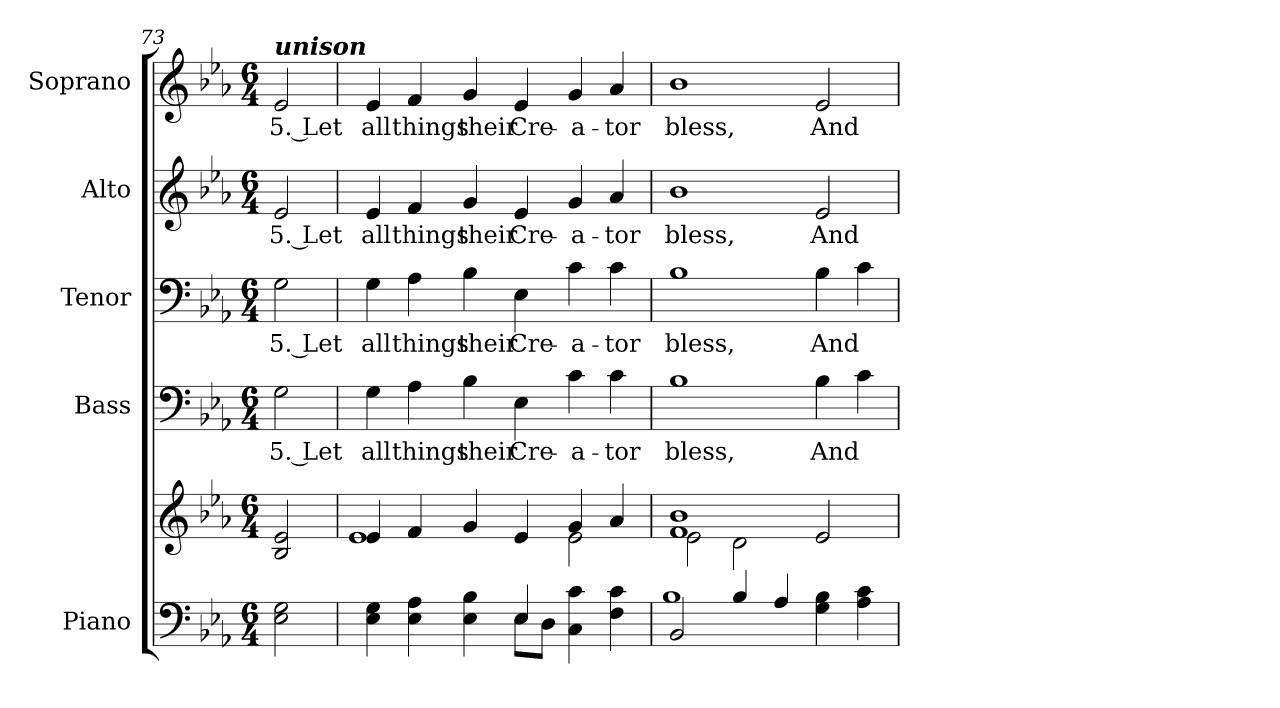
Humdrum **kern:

**kern	**kern	**kern	**text	**kern	**text	**kern	**text	**kern	**text
*part5	*part5	*part4	*part4	*part3	*part3	*part2	*part2	*part1	*part1
*staff6	*staff5	*staff4	*staff4	*staff3	*staff3	*staff2	*staff2	*staff1	*staff1
*I"Piano	*	*I"Bass	*	*I"Tenor	*	*I"Alto	*	*I"Soprano	*
*I'Pno.	*	*I'B.	*	*I'T.	*	*I'A.	*	*I'S.	*
*clefF4	*clefG2	*clefF4	*	*clefF4	*	*clefG2	*	*clefG2	*
*k[b-e-a-]	*k[b-e-a-]	*k[b-e-a-]	*	*k[b-e-a-]	*	*k[b-e-a-]	*	*k[b-e-a-]	*
*E-:	*E-:	*E-:	*	*E-:	*	*E-:	*	*E-:	*
*M6/4	*M6/4	*M6/4	*	*M6/4	*	*M6/4	*	*M6/4	*
=73	=73	=73	=73	=73	=73	=73	=73	=73	=73
!	!	!	!LO:LY:b:color=#000000	!	!	!	!	!	!
!	!	!	!	!	!LO:LY:b:color=#000000	!	!	!	!
!	!	!	!	!	!	!	!LO:LY:b:color=#000000	!	!
!	!	!	!	!	!	!	!	!LO:TX:a:Bi:t=unison	!
!	!	!	!	!	!	!	!	!	!LO:LY:b:color=#000000
2E-i\ 2Gi	2B-i/ 2e-i	2Gi\	5. Let	2Gi\	5. Let	2e-i/	5. Let	2e-i/	5. Let
=74	=74	=74	=74	=74	=74	=74	=74	=74	=74
*^	*^	*	*	*	*	*	*	*	*
!	!	!	!	!	!LO:LY:b:color=#000000	!	!	!	!	!	!
!	!	!	!	!	!	!	!LO:LY:b:color=#000000	!	!	!	!
!	!	!	!	!	!	!	!	!	!LO:LY:b:color=#000000	!	!
!	!	!	!	!	!	!	!	!	!	!	!LO:LY:b:color=#000000
4E-i\ 4Gi	2.ryy	4e-i/	1e-i	4Gi\	all	4Gi\	all	4e-i/	all	4e-i/	all
!	!	!	!	!	!LO:LY:b:color=#000000	!	!	!	!	!	!
!	!	!	!	!	!	!	!LO:LY:b:color=#000000	!	!	!	!
!	!	!	!	!	!	!	!	!	!LO:LY:b:color=#000000	!	!
!	!	!	!	!	!	!	!	!	!	!	!LO:LY:b:color=#000000
4E-i\ 4A-i	.	4fi/	.	4A-i\	things	4A-i\	things	4fi/	things	4fi/	things
!	!	!	!	!	!LO:LY:b:color=#000000	!	!	!	!	!	!
!	!	!	!	!	!	!	!LO:LY:b:color=#000000	!	!	!	!
!	!	!	!	!	!	!	!	!	!LO:LY:b:color=#000000	!	!
!	!	!	!	!	!	!	!	!	!	!	!LO:LY:b:color=#000000
4E-i\ 4B-i	.	4gi/	.	4B-i\	their	4B-i\	their	4gi/	their	4gi/	their
!	!	!	!	!	!LO:LY:b:color=#000000	!	!	!	!	!	!
!	!	!	!	!	!	!	!LO:LY:b:color=#000000	!	!	!	!
!	!	!	!	!	!	!	!	!	!LO:LY:b:color=#000000	!	!
!	!	!	!	!	!	!	!	!	!	!	!LO:LY:b:color=#000000
4E-i/	8E-i\L	4e-i/	.	4E-i\	Cre-	4E-i\	Cre-	4e-i/	Cre-	4e-i/	Cre-
.	8Di\J	.	.	.	.	.	.	.	.	.	.
!	!	!	!	!	!LO:LY:b:color=#000000	!	!	!	!	!	!
!	!	!	!	!	!	!	!LO:LY:b:color=#000000	!	!	!	!
!	!	!	!	!	!	!	!	!	!LO:LY:b:color=#000000	!	!
!	!	!	!	!	!	!	!	!	!	!	!LO:LY:b:color=#000000
4Ci\ 4ci	4ryy	4gi/	2e-i\	4ci\	-a-	4ci\	-a-	4gi/	-a-	4gi/	-a-
!	!	!	!	!	!LO:LY:b:color=#000000	!	!	!	!	!	!
!	!	!	!	!	!	!	!LO:LY:b:color=#000000	!	!	!	!
!	!	!	!	!	!	!	!	!	!LO:LY:b:color=#000000	!	!
!	!	!	!	!	!	!	!	!	!	!	!LO:LY:b:color=#000000
4Fi\ 4ci	4ryy	4a-i/	.	4ci\	-tor	4ci\	-tor	4a-i/	-tor	4a-i/	-tor
=75	=75	=75	=75	=75	=75	=75	=75	=75	=75	=75	=75
!	!	!	!	!	!LO:LY:b:color=#000000	!	!	!	!	!	!
!	!	!	!	!	!	!	!LO:LY:b:color=#000000	!	!	!	!
!	!	!	!	!	!	!	!	!	!LO:LY:b:color=#000000	!	!
!	!	!	!	!	!	!	!	!	!	!	!LO:LY:b:color=#000000
2BB-i/	1B-i	1fi 1b-i	2e-i\	1B-i	bless,	1B-i	bless,	1b-i	bless,	1b-i	bless,
4B-i/	.	.	2di\	.	.	.	.	.	.	.	.
4A-i/	.	.	.	.	.	.	.	.	.	.	.
!	!	!	!	!	!LO:LY:b:color=#000000	!	!	!	!	!	!
!	!	!	!	!	!	!	!LO:LY:b:color=#000000	!	!	!	!
!	!	!	!	!	!	!	!	!	!LO:LY:b:color=#000000	!	!
!	!	!	!	!	!	!	!	!	!	!	!LO:LY:b:color=#000000
4Gi\ 4B-i	4ryy	2e-i/	4ryy	4B-i\	And	4B-i\	And	2e-i/	And	2e-i/	And
4A-i\ 4ci	4ryy	.	4ryy	4ci\	.	4ci\	.	.	.	.	.
*v	*v	*	*	*	*	*	*	*	*	*	*
*	*v	*v	*	*	*	*	*	*	*	*
=	=	=	=	=	=	=	=	=	=
*-	*-	*-	*-	*-	*-	*-	*-	*-	*-
